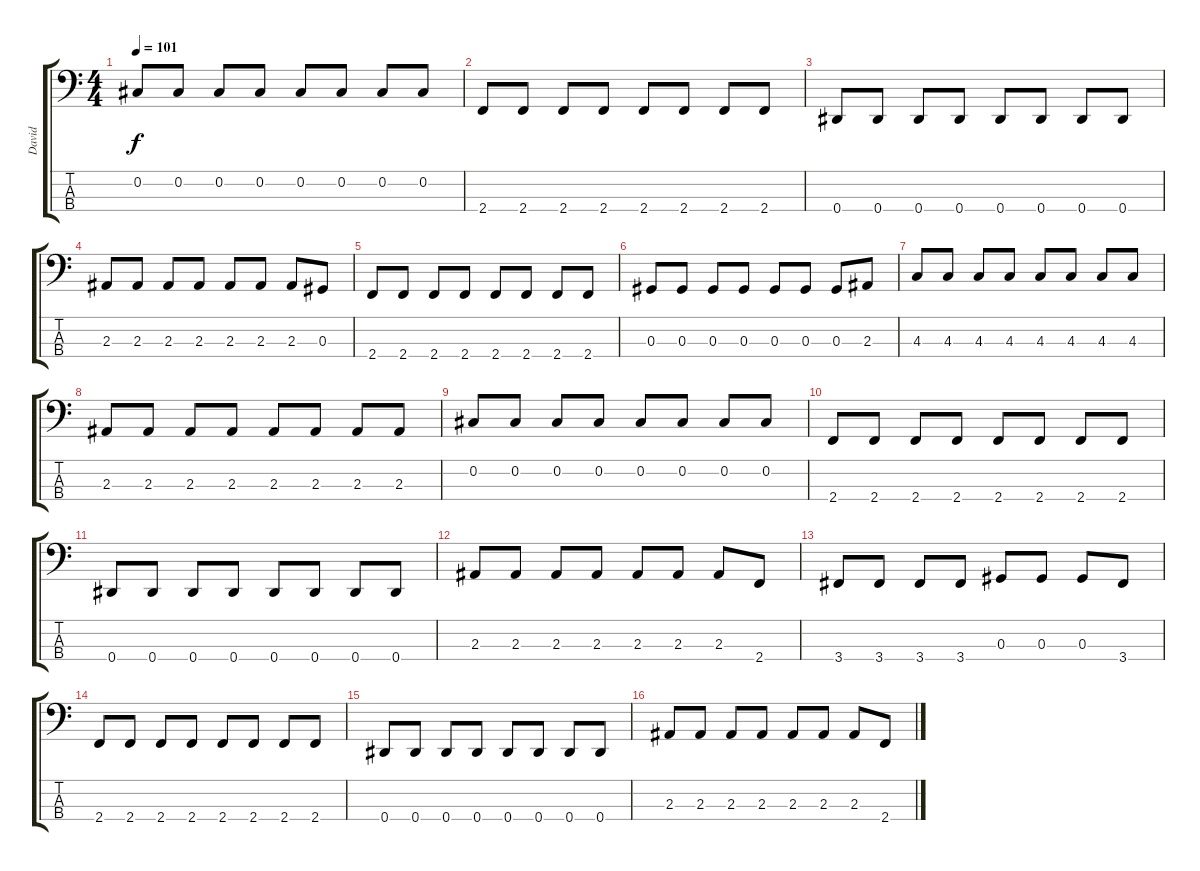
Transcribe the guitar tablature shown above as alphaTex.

\track ("David" "David") {instrument electricbassfinger}
\staff {score tabs}
\tuning (Gb2 Db2 Ab1 Eb1) {hide}
\ts (4 4)
\tempo 101
\clef f4
\ks c
0.2.8{dy f} 0.2.8 0.2.8 0.2.8 0.2.8 0.2.8 0.2.8 0.2.8 |
2.4.8 2.4.8 2.4.8 2.4.8 2.4.8 2.4.8 2.4.8 2.4.8 |
0.4.8 0.4.8 0.4.8 0.4.8 0.4.8 0.4.8 0.4.8 0.4.8 |
2.3.8 2.3.8 2.3.8 2.3.8 2.3.8 2.3.8 2.3.8 0.3.8 |
2.4.8 2.4.8 2.4.8 2.4.8 2.4.8 2.4.8 2.4.8 2.4.8 |
0.3.8 0.3.8 0.3.8 0.3.8 0.3.8 0.3.8 0.3.8 2.3.8 |
4.3.8 4.3.8 4.3.8 4.3.8 4.3.8 4.3.8 4.3.8 4.3.8 |
2.3.8 2.3.8 2.3.8 2.3.8 2.3.8 2.3.8 2.3.8 2.3.8 |
0.2.8 0.2.8 0.2.8 0.2.8 0.2.8 0.2.8 0.2.8 0.2.8 |
2.4.8 2.4.8 2.4.8 2.4.8 2.4.8 2.4.8 2.4.8 2.4.8 |
0.4.8 0.4.8 0.4.8 0.4.8 0.4.8 0.4.8 0.4.8 0.4.8 |
2.3.8 2.3.8 2.3.8 2.3.8 2.3.8 2.3.8 2.3.8 2.4.8 |
3.4.8 3.4.8 3.4.8 3.4.8 0.3.8 0.3.8 0.3.8 3.4.8 |
2.4.8 2.4.8 2.4.8 2.4.8 2.4.8 2.4.8 2.4.8 2.4.8 |
0.4.8 0.4.8 0.4.8 0.4.8 0.4.8 0.4.8 0.4.8 0.4.8 |
2.3.8 2.3.8 2.3.8 2.3.8 2.3.8 2.3.8 2.3.8 2.4.8
